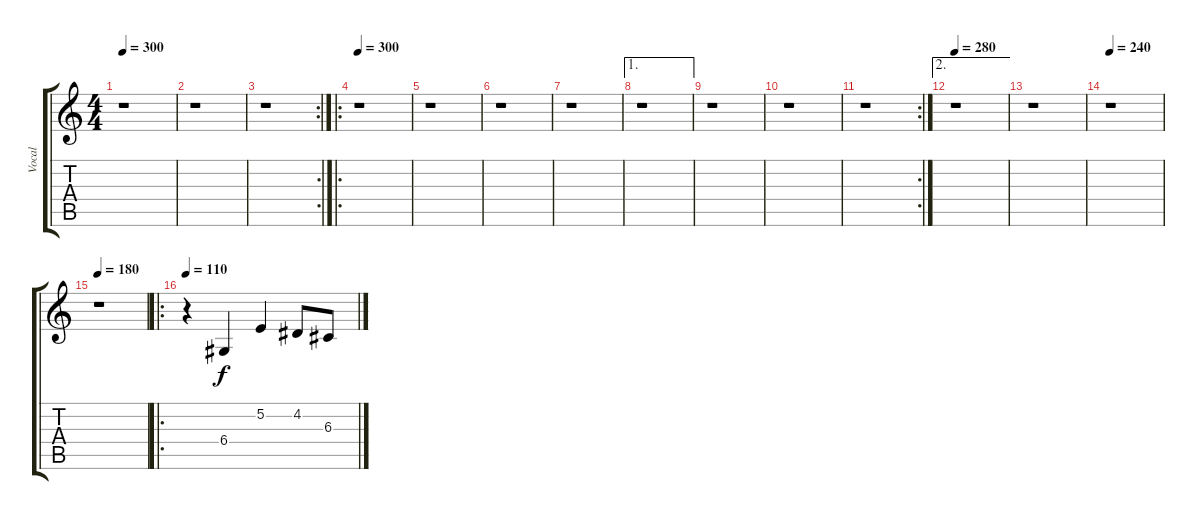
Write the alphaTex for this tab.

\track ("Vocal" "Vocal") {instrument cello}
\staff {score tabs}
\tuning (E4 B3 G3 D3 A2 E2) {hide}
\ts (4 4)
\tempo 300
\clef g2
\ks c
r.1{dy f} |
r.1 |
\rc 2
r.1 |
\ro
\tempo 300
r.1 |
r.1 |
r.1 |
r.1 |
\ae 1
r.1 |
r.1 |
r.1 |
\rc 2
r.1 |
\ae 2
\tempo 280
r.1 |
r.1 |
\tempo 240
r.1 |
\tempo 180
r.1 |
\ro
\tempo 110
r.4 6.4.4 5.2.4 4.2.8 6.3.8
